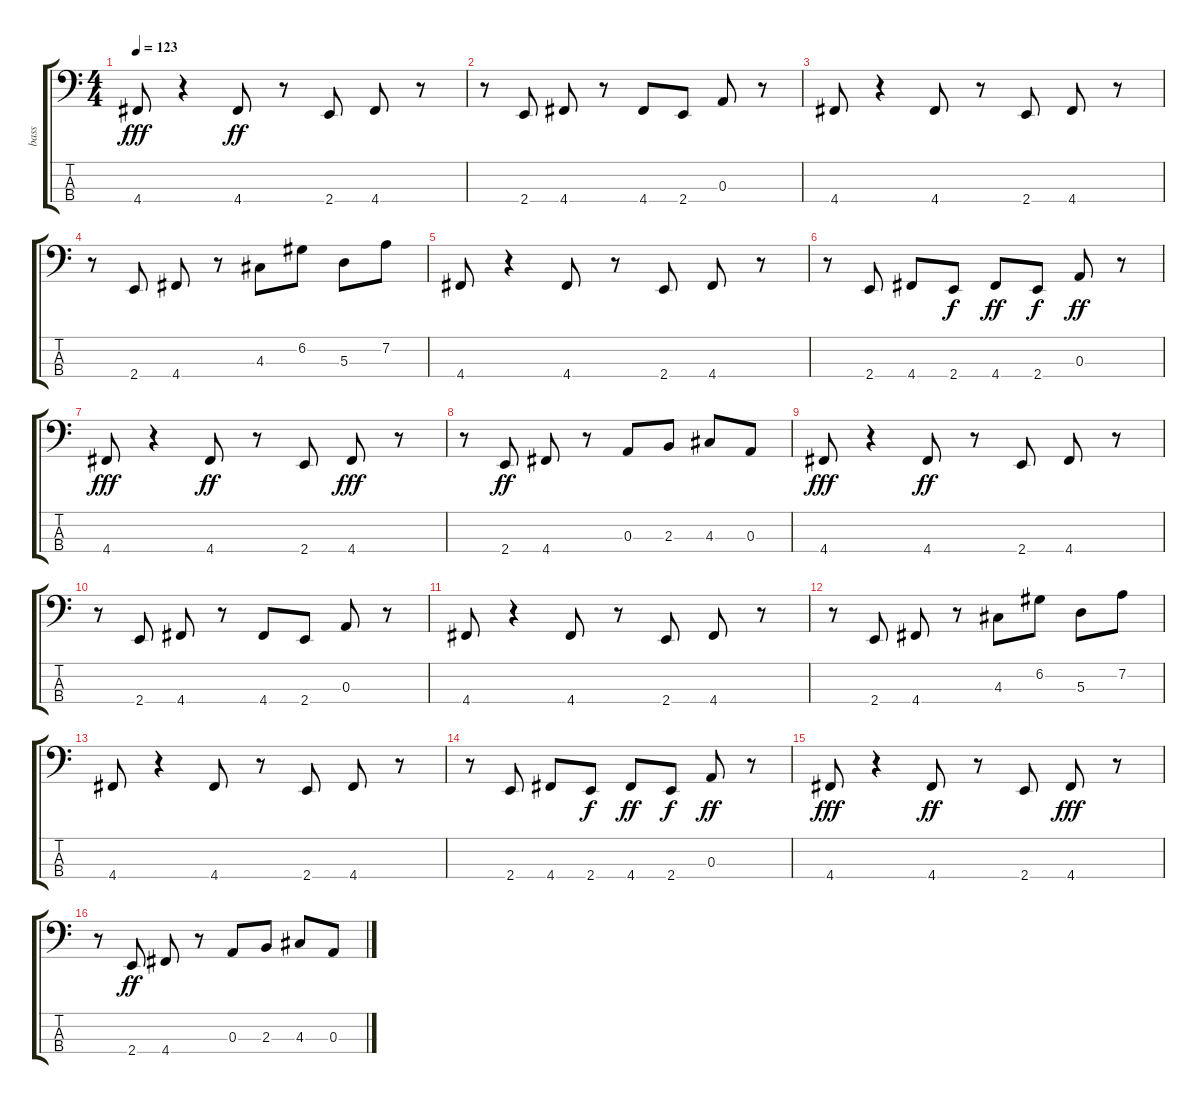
\track ("bass" "bass") {instrument electricbassfinger}
\staff {score tabs}
\tuning (G2 D2 A1 D1) {hide}
\ts (4 4)
\tempo 123
\clef f4
\ks c
4.4.8{dy fff instrument electricbassfinger} r.4 4.4.8{dy ff} r.8 2.4.8 4.4.8 r.8 |
r.8 2.4.8 4.4.8 r.8 4.4.8 2.4.8 0.3.8 r.8 |
4.4.8 r.4 4.4.8 r.8 2.4.8 4.4.8 r.8 |
r.8 2.4.8 4.4.8 r.8 4.3.8 6.2.8 5.3.8 7.2.8 |
4.4.8 r.4 4.4.8 r.8 2.4.8 4.4.8 r.8 |
r.8 2.4.8 4.4.8 2.4.8{dy f} 4.4.8{dy ff} 2.4.8{dy f} 0.3.8{dy ff} r.8 |
4.4.8{dy fff} r.4 4.4.8{dy ff} r.8 2.4.8 4.4.8{dy fff} r.8 |
r.8 2.4.8{dy ff} 4.4.8 r.8 0.3.8 2.3.8 4.3.8 0.3.8 |
4.4.8{dy fff} r.4 4.4.8{dy ff} r.8 2.4.8 4.4.8 r.8 |
r.8 2.4.8 4.4.8 r.8 4.4.8 2.4.8 0.3.8 r.8 |
4.4.8 r.4 4.4.8 r.8 2.4.8 4.4.8 r.8 |
r.8 2.4.8 4.4.8 r.8 4.3.8 6.2.8 5.3.8 7.2.8 |
4.4.8 r.4 4.4.8 r.8 2.4.8 4.4.8 r.8 |
r.8 2.4.8 4.4.8 2.4.8{dy f} 4.4.8{dy ff} 2.4.8{dy f} 0.3.8{dy ff} r.8 |
4.4.8{dy fff} r.4 4.4.8{dy ff} r.8 2.4.8 4.4.8{dy fff} r.8 |
r.8 2.4.8{dy ff} 4.4.8 r.8 0.3.8 2.3.8 4.3.8 0.3.8
